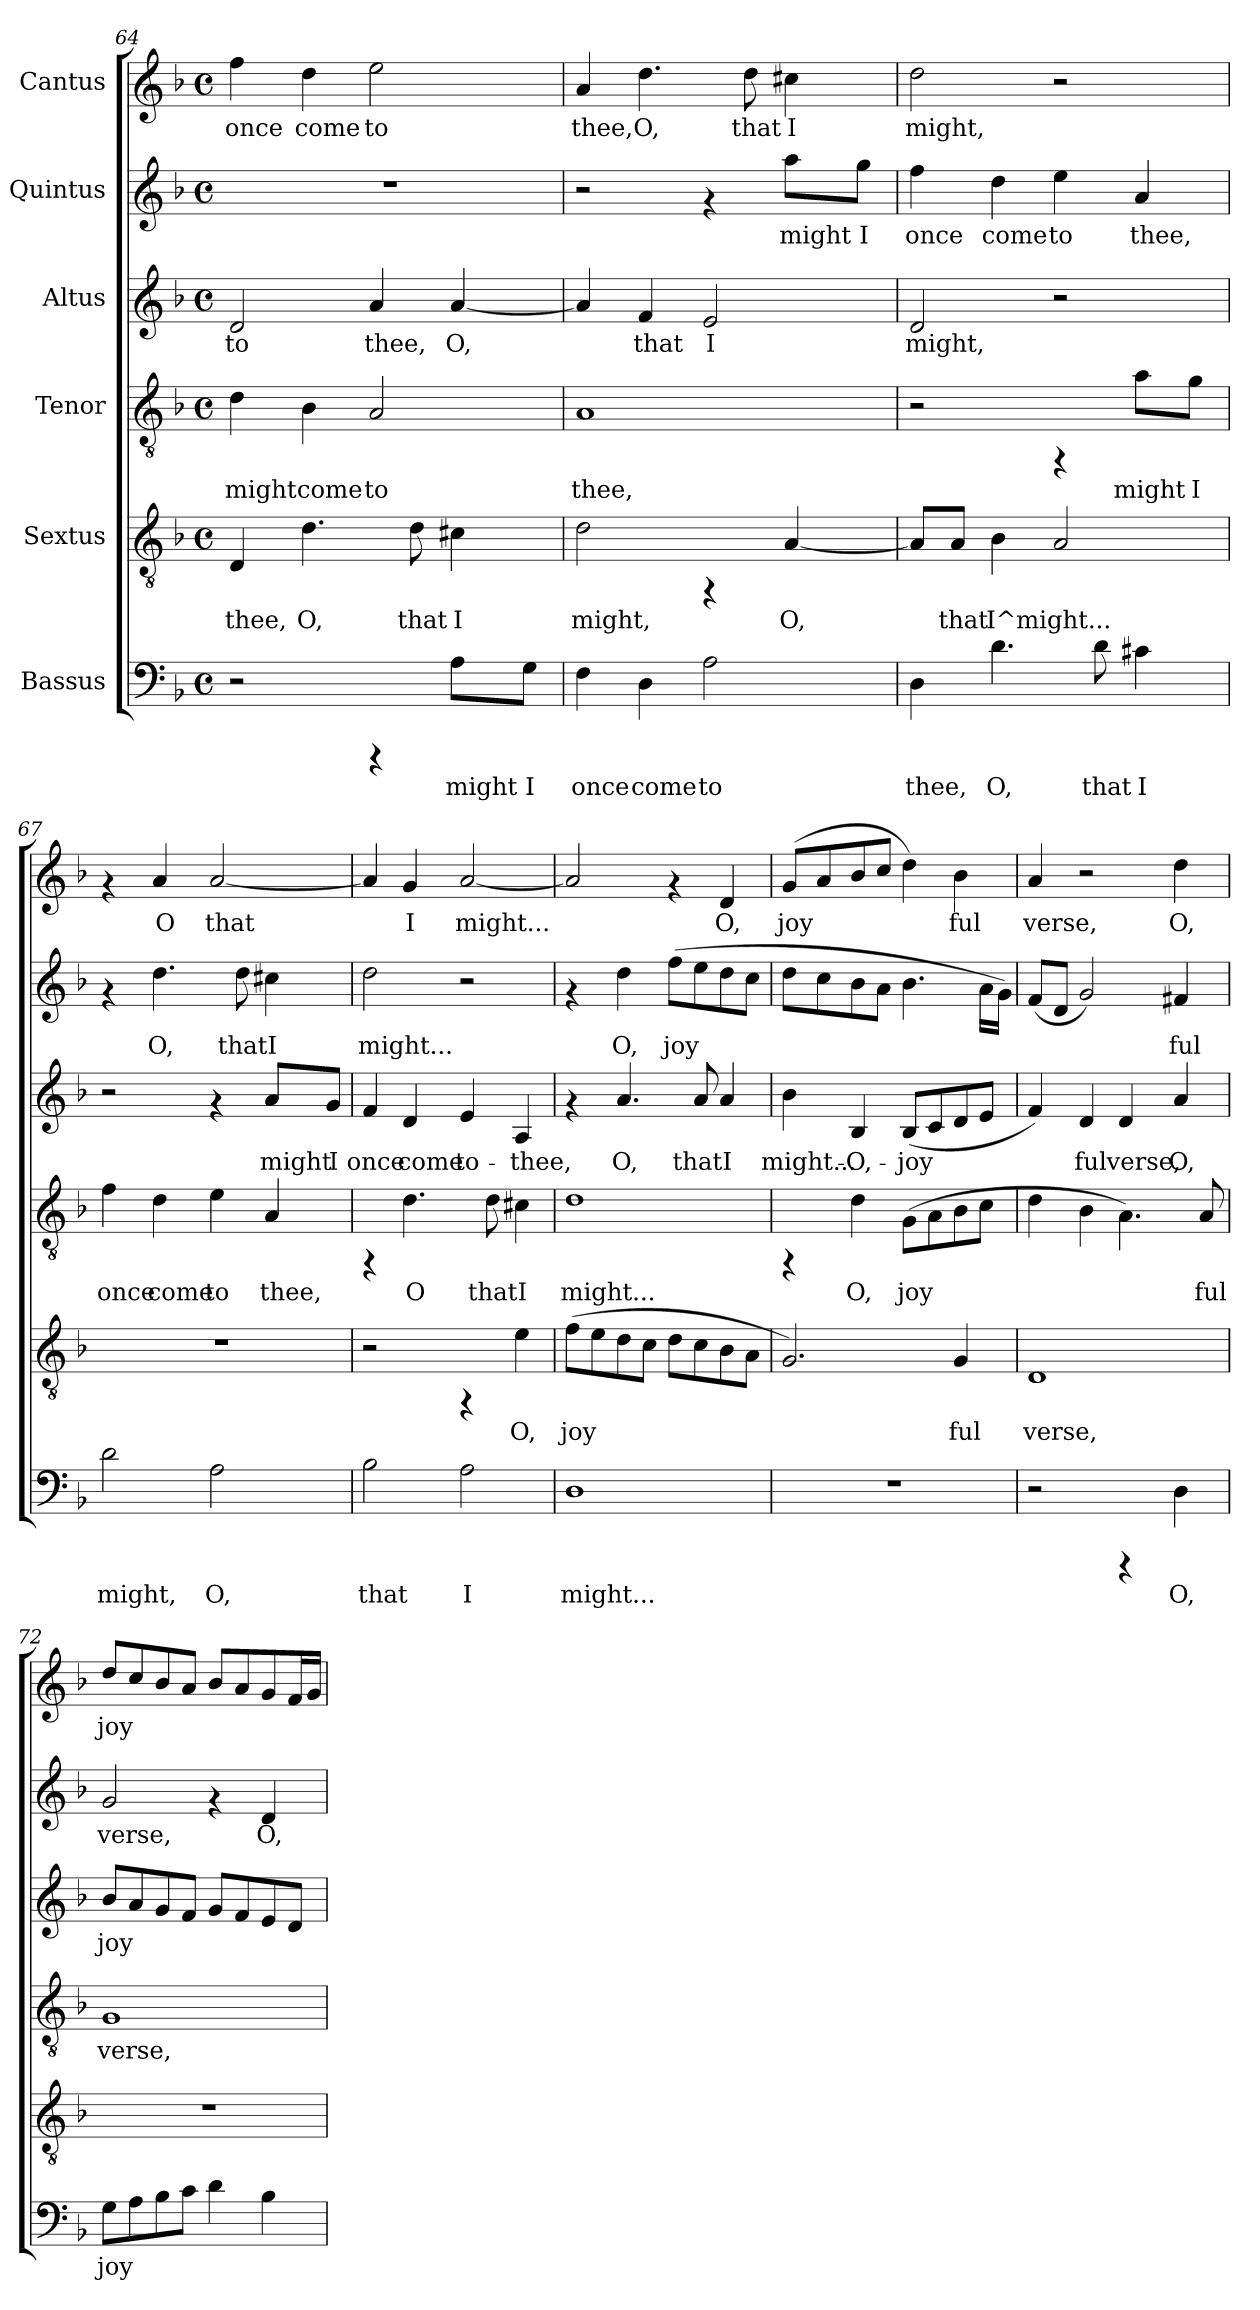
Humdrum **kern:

**kern	**text	**kern	**text	**kern	**text	**kern	**text	**kern	**text	**kern	**text
*part6	*part6	*part5	*part5	*part4	*part4	*part3	*part3	*part2	*part2	*part1	*part1
*staff6	*staff6	*staff5	*staff5	*staff4	*staff4	*staff3	*staff3	*staff2	*staff2	*staff1	*staff1
*I"Bassus	*	*I"Sextus	*	*I"Tenor	*	*I"Altus	*	*I"Quintus	*	*I"Cantus	*
!!LO:PB:g=z
*clefF4	*	*clefGv2	*	*clefGv2	*	*clefG2	*	*clefG2	*	*clefG2	*
*k[b-]	*	*k[b-]	*	*k[b-]	*	*k[b-]	*	*k[b-]	*	*k[b-]	*
*F:	*	*F:	*	*F:	*	*F:	*	*F:	*	*F:	*
*M4/4	*	*M4/4	*	*M4/4	*	*M4/4	*	*M4/4	*	*M4/4	*
*met(c)	*	*met(c)	*	*met(c)	*	*met(c)	*	*met(c)	*	*met(c)	*
=64	=64	=64	=64	=64	=64	=64	=64	=64	=64	=64	=64
!	!	!	!LO:LY:b:cj	!	!LO:LY:b:cj	!	!LO:LY:b	!	!	!	!LO:LY:b
2r	.	4D/	thee,	4d\	might	2d/	to	1r	.	4ff\	once
!	!	!	!LO:LY:b:cj	!	!LO:LY:b:cj	!	!	!	!	!	!LO:LY:b
.	.	4.d\	O,	4B-\	come	.	.	.	.	4dd\	come
!	!	!	!	!	!LO:LY:b:cj	!	!LO:LY:b	!	!	!	!LO:LY:b
4rCCC	.	.	.	2A/	to	4a/	thee,	.	.	2ee\	to
!	!	!	!LO:LY:b:cj	!	!	!	!	!	!	!	!
.	.	8d\	that	.	.	.	.	.	.	.	.
!	!LO:LY:b:cj	!	!LO:LY:b:cj	!	!	!	!LO:LY:b	!	!	!	!
8A\L	might	4c#X\	I	.	.	[<4a/	O,	.	.	.	.
!	!LO:LY:b:cj	!	!	!	!	!	!	!	!	!	!
8G\J	I	.	.	.	.	.	.	.	.	.	.
=65	=65	=65	=65	=65	=65	=65	=65	=65	=65	=65	=65
!	!LO:LY:b:cj	!	!LO:LY:b:cj	!	!LO:LY:b:cj	!	!LO:LY:b	!	!	!	!LO:LY:b
4F\	once	2d\	might,	1A	thee,	4a/]	.	2r	.	4a/	thee,
!	!LO:LY:b:cj	!	!	!	!	!	!LO:LY:b	!	!	!	!LO:LY:b
4D\	come	.	.	.	.	4f/	that	.	.	4.dd\	O,
!	!LO:LY:b:cj	!	!	!	!	!	!LO:LY:b	!	!	!	!
2A\	to	4rFF	.	.	.	2e/	I	4rf	.	.	.
!	!	!	!	!	!	!	!	!	!	!	!LO:LY:b
.	.	.	.	.	.	.	.	.	.	8dd\	that
!	!	!	!LO:LY:b:cj	!	!	!	!	!	!LO:LY:b:cj	!	!LO:LY:b
.	.	[<4A/	O,	.	.	.	.	8aa\L	might	4cc#X\	I
!	!	!	!	!	!	!	!	!	!LO:LY:b:cj	!	!
.	.	.	.	.	.	.	.	8gg\J	I	.	.
=66	=66	=66	=66	=66	=66	=66	=66	=66	=66	=66	=66
!	!LO:LY:b:cj	!	!LO:LY:b:cj	!	!	!	!LO:LY:b	!	!LO:LY:b:cj	!	!LO:LY:b
4D\	thee,	8A/L]	.	2r	.	2d/	might,	4ff\	once	2dd\	might,
!	!	!	!LO:LY:b:cj	!	!	!	!	!	!	!	!
.	.	8A/J	that	.	.	.	.	.	.	.	.
!	!LO:LY:b:cj	!	!LO:LY:b:cj	!	!	!	!	!	!LO:LY:b:cj	!	!
4.d\	O,	4B-\	I^might...	.	.	.	.	4dd\	come	.	.
!	!	!	!LO:LY:b:cj	!	!	!	!	!	!LO:LY:b:cj	!	!
.	.	2A/	.	4rFF	.	2r	.	4ee\	to	2r	.
!	!LO:LY:b:cj	!	!	!	!	!	!	!	!	!	!
8d\	that	.	.	.	.	.	.	.	.	.	.
!	!LO:LY:b:cj	!	!	!	!LO:LY:b:cj	!	!	!	!LO:LY:b:cj	!	!
4c#X\	I	.	.	8a\L	might	.	.	4a/	thee,	.	.
!	!	!	!	!	!LO:LY:b:cj	!	!	!	!	!	!
.	.	.	.	8g\J	I	.	.	.	.	.	.
!!LO:PB:g=z
=67	=67	=67	=67	=67	=67	=67	=67	=67	=67	=67	=67
!	!LO:LY:b:cj	!	!	!	!LO:LY:b:cj	!	!	!	!	!	!
2d\	might,	1r	.	4f\	once	2r	.	4rf	.	4rf	.
!	!	!	!	!	!LO:LY:b:cj	!	!	!	!LO:LY:b:cj	!	!LO:LY:b
.	.	.	.	4d\	come	.	.	4.dd\	O,	4a/	O
!	!LO:LY:b:cj	!	!	!	!LO:LY:b:cj	!	!	!	!	!	!LO:LY:b
2A\	O,	.	.	4e\	to	4rf	.	.	.	[<2a/	that
!	!	!	!	!	!	!	!	!	!LO:LY:b:cj	!	!
.	.	.	.	.	.	.	.	8dd\	that	.	.
!	!	!	!	!	!LO:LY:b:cj	!	!LO:LY:b	!	!LO:LY:b:cj	!	!
.	.	.	.	4A/	thee,	8a/L	might	4cc#X\	I	.	.
!	!	!	!	!	!	!	!LO:LY:b	!	!	!	!
.	.	.	.	.	.	8g/J	I	.	.	.	.
=68	=68	=68	=68	=68	=68	=68	=68	=68	=68	=68	=68
!	!LO:LY:b:cj	!	!	!	!	!	!LO:LY:b	!	!LO:LY:b:cj	!	!LO:LY:b
2B-\	that	2r	.	4rFF	.	4f/	once	2dd\	might...	4a/]	.
!	!	!	!	!	!LO:LY:b:cj	!	!LO:LY:b	!	!	!	!LO:LY:b
.	.	.	.	4.d\	O	4d/	come	.	.	4g/	I
!	!LO:LY:b:cj	!	!	!	!	!	!LO:LY:b	!	!	!	!LO:LY:b
2A\	I	4rFF	.	.	.	4e/	to-	2r	.	[<2a/	might...
!	!	!	!	!	!LO:LY:b:cj	!	!	!	!	!	!
.	.	.	.	8d\	that	.	.	.	.	.	.
!	!	!	!LO:LY:b:cj	!	!LO:LY:b:cj	!	!LO:LY:b	!	!	!	!
.	.	4e\	O,	4c#X\	I	4A/	-thee,	.	.	.	.
=69	=69	=69	=69	=69	=69	=69	=69	=69	=69	=69	=69
!	!LO:LY:b:cj	!	!LO:LY:b:cj	!	!LO:LY:b:cj	!	!	!	!	!	!LO:LY:b
1D	might...	(>8f\L	joy-	1d	might...	4rf	.	4rf	.	2a/]	.
!	!	!	!LO:LY:b:cj	!	!	!	!	!	!	!	!
.	.	8e\	--	.	.	.	.	.	.	.	.
!	!	!	!LO:LY:b:cj	!	!	!	!LO:LY:b	!	!LO:LY:b:cj	!	!
.	.	8d\	--	.	.	4.a/	O,	4dd\	O,	.	.
!	!	!	!LO:LY:b:cj	!	!	!	!	!	!	!	!
.	.	8c\J	--	.	.	.	.	.	.	.	.
!	!	!	!LO:LY:b:cj	!	!	!	!	!	!LO:LY:b:cj	!	!
.	.	8d\L	--	.	.	.	.	(>8ff\L	joy-	4rf	.
!	!	!	!LO:LY:b:cj	!	!	!	!LO:LY:b	!	!LO:LY:b:cj	!	!
.	.	8c\	--	.	.	8a/	that	8ee\	--	.	.
!	!	!	!LO:LY:b:cj	!	!	!	!LO:LY:b	!	!LO:LY:b:cj	!	!LO:LY:b
.	.	8B-\	--	.	.	4a/	I	8dd\	--	4d/	O,
!	!	!	!LO:LY:b:cj	!	!	!	!	!	!LO:LY:b:cj	!	!
.	.	8A\J	--	.	.	.	.	8cc\J	--	.	.
=70	=70	=70	=70	=70	=70	=70	=70	=70	=70	=70	=70
!	!	!	!LO:LY:b:cj	!	!	!	!LO:LY:b	!	!LO:LY:b:cj	!	!LO:LY:b
1r	.	2.G/)	--	4rFF	.	4b-\	might...-	8dd\L	--	(<8g/L	joy-
!	!	!	!	!	!	!	!	!	!LO:LY:b:cj	!	!LO:LY:b
.	.	.	.	.	.	.	.	8cc\	--	8a/	--
!	!	!	!	!	!LO:LY:b:cj	!	!LO:LY:b	!	!LO:LY:b:cj	!	!LO:LY:b
.	.	.	.	4d\	O,	4B-/	-O,-	8b-\	--	8b-/	--
!	!	!	!	!	!	!	!	!	!LO:LY:b:cj	!	!LO:LY:b
.	.	.	.	.	.	.	.	8a\J	--	8cc/J	--
!	!	!	!	!	!LO:LY:b:cj	!	!LO:LY:b	!	!LO:LY:b:cj	!	!LO:LY:b
.	.	.	.	(>8G\L	joy-	(<8B-/L	-joy-	4.b-\	--	4dd\)	--
!	!	!	!	!	!LO:LY:b:cj	!	!LO:LY:b	!	!	!	!
.	.	.	.	8A\	--	8c/	--	.	.	.	.
!	!	!	!LO:LY:b:cj	!	!LO:LY:b:cj	!	!LO:LY:b	!	!	!	!LO:LY:b
.	.	4G/	-ful	8B-\	--	8d/	--	.	.	4b-\	-ful
!	!	!	!	!	!LO:LY:b:cj	!	!LO:LY:b	!	!LO:LY:b:cj	!	!
.	.	.	.	8c\J	--	8e/J	--	16a\L	--	.	.
!	!	!	!	!	!	!	!	!	!LO:LY:b:cj	!	!
.	.	.	.	.	.	.	.	16g\J)	--	.	.
!!LO:PB:g=z
=71	=71	=71	=71	=71	=71	=71	=71	=71	=71	=71	=71
!	!	!	!LO:LY:b:cj	!	!LO:LY:b:cj	!	!LO:LY:b	!	!LO:LY:b:cj	!	!LO:LY:b
2r	.	1D	verse,	4d\	--	4f/)	--	(>8f/L	--	4a/	verse,
!	!	!	!	!	!	!	!	!	!LO:LY:b:cj	!	!
.	.	.	.	.	.	.	.	8d/J	--	.	.
!	!	!	!	!	!LO:LY:b:cj	!	!LO:LY:b	!	!LO:LY:b:cj	!	!
.	.	.	.	4B-\	--	4d/	-ful	2g/)	--	2r	.
!	!	!	!	!	!LO:LY:b:cj	!	!LO:LY:b	!	!	!	!
4rCCC	.	.	.	4.A\)	--	4d/	verse,	.	.	.	.
!	!LO:LY:b:cj	!	!	!	!	!	!LO:LY:b	!	!LO:LY:b:cj	!	!LO:LY:b
4D\	O,	.	.	.	.	4a/	O,	4f#X/	-ful	4dd\	O,
!	!	!	!	!	!LO:LY:b:cj	!	!	!	!	!	!
.	.	.	.	8A/	-ful	.	.	.	.	.	.
=72	=72	=72	=72	=72	=72	=72	=72	=72	=72	=72	=72
!	!LO:LY:b:cj	!	!	!	!LO:LY:b:cj	!	!LO:LY:b	!	!LO:LY:b:cj	!	!LO:LY:b
8G\L	joy-	1r	.	1G	verse,	8b-/L	joy-	2g/	verse,	8dd/L	joy-
!	!LO:LY:b:cj	!	!	!	!	!	!LO:LY:b	!	!	!	!LO:LY:b
8A\	--	.	.	.	.	8a/	--	.	.	8cc/	--
!	!LO:LY:b:cj	!	!	!	!	!	!LO:LY:b	!	!	!	!LO:LY:b
8B-\	--	.	.	.	.	8g/	--	.	.	8b-/	--
!	!LO:LY:b:cj	!	!	!	!	!	!LO:LY:b	!	!	!	!LO:LY:b
8c\J	--	.	.	.	.	8f/J	--	.	.	8a/J	--
!	!LO:LY:b:cj	!	!	!	!	!	!LO:LY:b	!	!	!	!LO:LY:b
4d\	--	.	.	.	.	8g/L	--	4rf	.	8b-/L	--
!	!	!	!	!	!	!	!LO:LY:b	!	!	!	!LO:LY:b
.	.	.	.	.	.	8f/	--	.	.	8a/	--
!	!LO:LY:b:cj	!	!	!	!	!	!LO:LY:b	!	!LO:LY:b:cj	!	!LO:LY:b
4B-\	--	.	.	.	.	8e/	--	4d/	O,	8g/	--
!	!	!	!	!	!	!	!LO:LY:b	!	!	!	!LO:LY:b
.	.	.	.	.	.	8d/J	--	.	.	16f/	--
!	!	!	!	!	!	!	!	!	!	!	!LO:LY:b
.	.	.	.	.	.	.	.	.	.	16g/J	--
=	=	=	=	=	=	=	=	=	=	=	=
*-	*-	*-	*-	*-	*-	*-	*-	*-	*-	*-	*-
